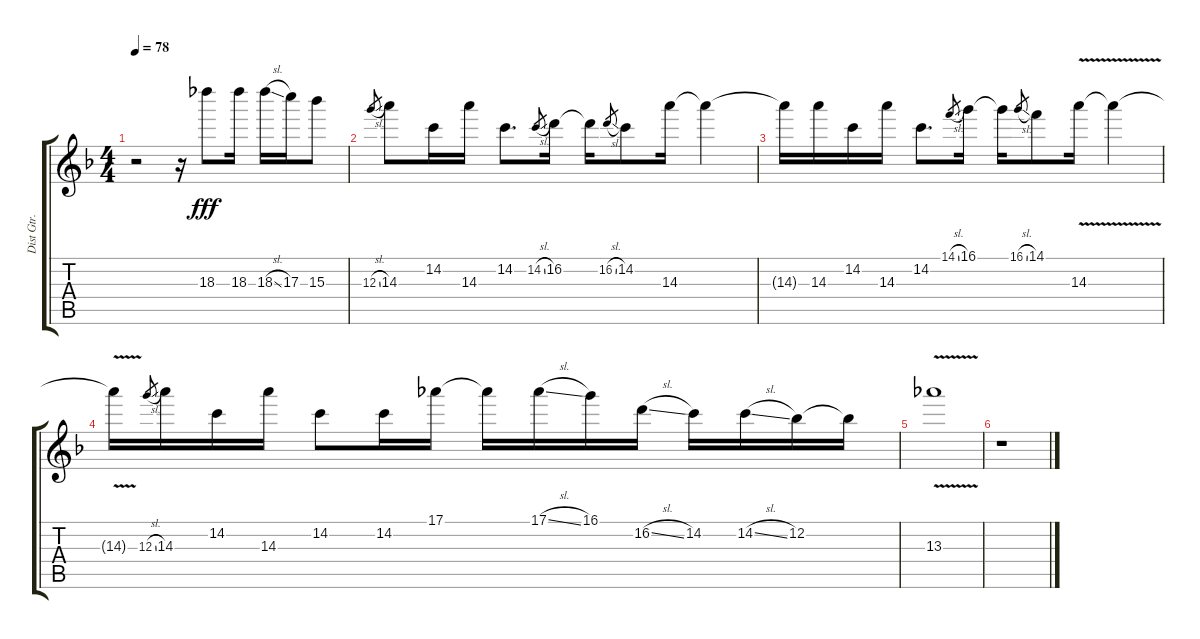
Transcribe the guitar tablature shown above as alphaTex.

\track (" Dist Gtr. Tuned DAEGBbEb" " Dist Gtr.") {instrument distortionguitar}
\staff {score tabs}
\tuning (Eb4 Bb3 G4 E4 A3 D3) {hide}
\ts (4 4)
\tempo 78
\clef g2
\ks f
r.2{dy fff} r.16 18.3.8 18.3.16 18.3{sl}.16 17.3.16 15.3.8 |
12.3{sl}.8{gr} 14.3.8 14.2.16 14.3.16 14.2.8{d} 14.2{sl}.8{gr} 16.2.16 16.2{t}.16 16.2{sl}.8{gr} 14.2.8 14.3.16 14.3{t}.4 |
14.3{t}.16 14.3.16 14.2.16 14.3.16 14.2.8{d} 14.1{sl}.8{gr} 16.1.16 16.1{t}.16 16.1{sl}.8{gr} 14.1.8 14.3{v}.16 14.3{v t}.4 |
14.3{t}.16 12.3{sl}.8{gr} 14.3.16 14.2.16 14.3.16 14.2.8 14.2.16 17.1.16 17.1{t}.16 17.1{sl}.16 16.1.16 16.2{sl}.16 14.2.16 14.2{sl}.16 12.2.16 12.2{t}.16 |
13.3{v}.1 |
r.1
